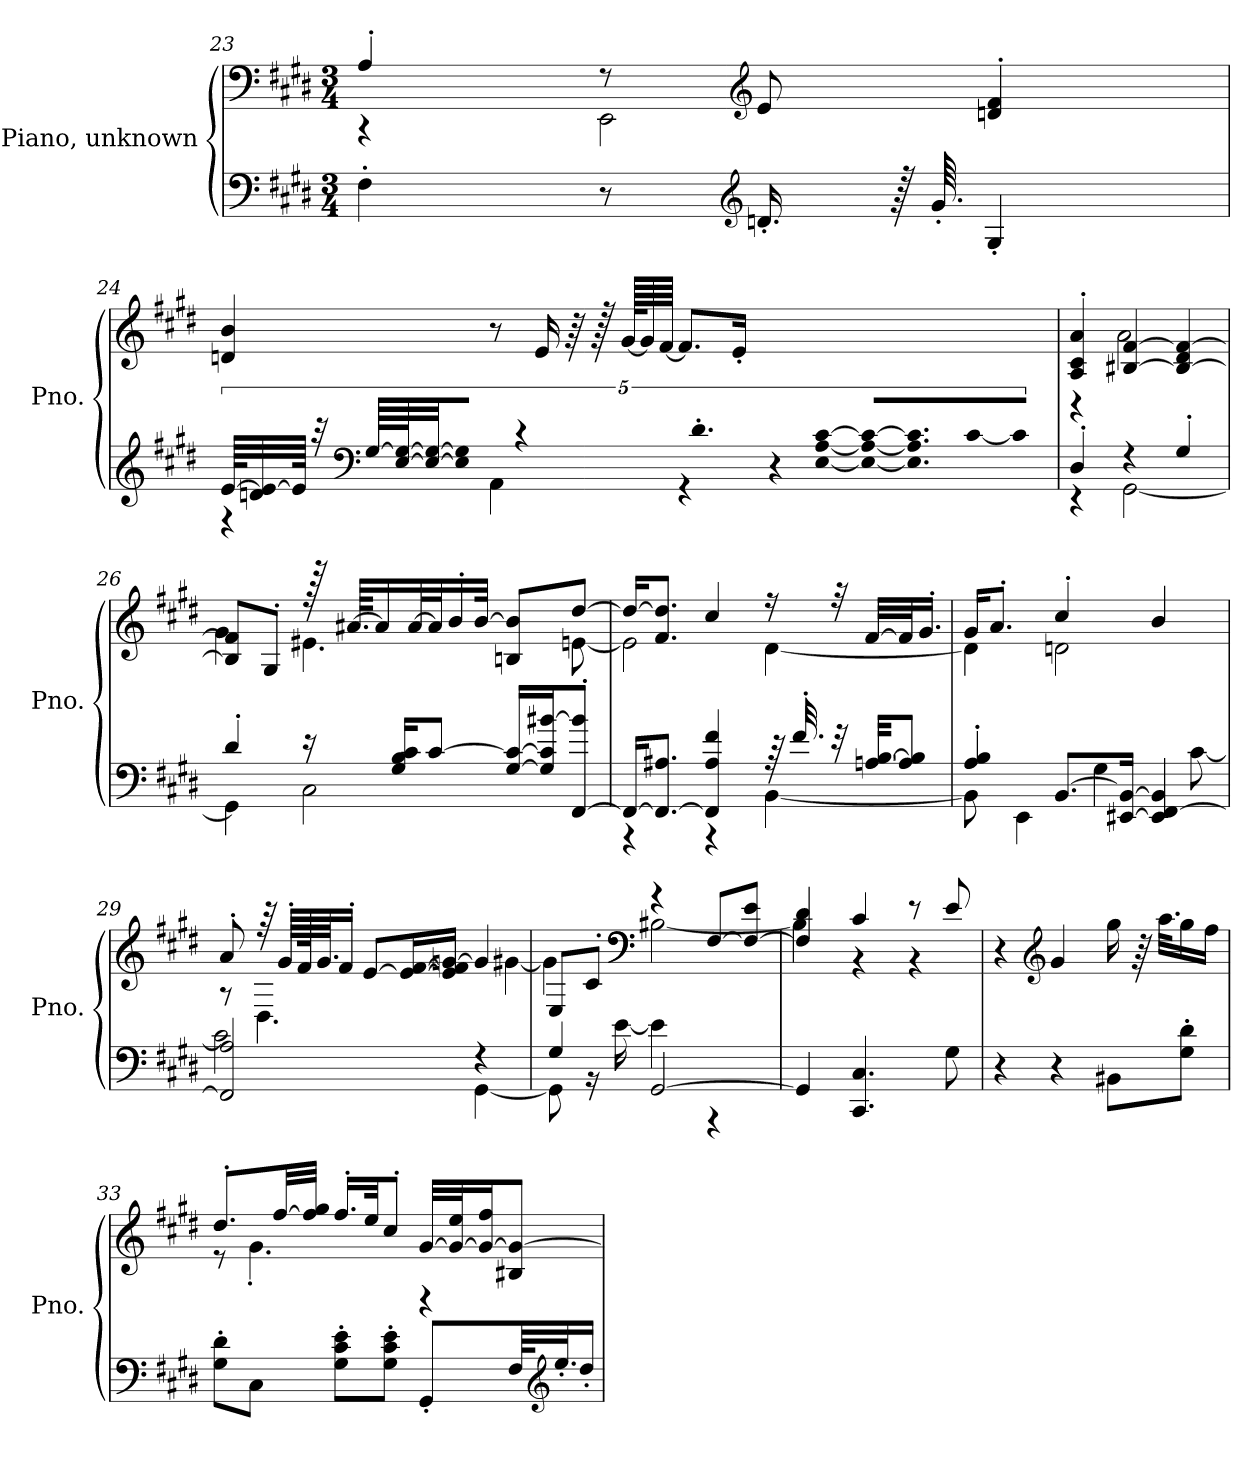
**kern	**kern
*part1	*part1
*staff2	*staff1
*I"Piano, unknown	*
*I'Pno.	*
*clefF4	*clefF4
*k[f#c#g#d#]	*k[f#c#g#d#]
*M3/4	*M3/4
=23	=23
*	*^
4F#'\	4A'/	4r
8r	8r	2EE\
*clefG2	*clefG2	*
16.dn'/	8e/	.
128r	.	.
64.g#'/	.	.
4G#'/	4dn/' 4f#/'	.
*	*v	*v
!!LO:LB:g=z
=24	=24
*^	*
[80e/KLLL	4r	4dn/ 4b/
40dn/ 40e/_	.	.
80e/JJJk]	.	.
40r	.	.
*clefF4	*	*
[80G#/LLLL	.	.
[80E/ 80G#/_J	.	.
40E/_ 40G#/_JJ	.	.
8E/] 8G#/]J	.	.
8r	4AA\	8r
16.d'/	.	16e/
.	.	64r
.	.	128r
.	.	[128g#/KLLLL
64r	.	64g#/]
[64E/ [64A/ [64c#/	.	[64f#/JJJJ
8E/_ 8A/_ 8c#/_L	4r	8.f#/L]
32.E/] 32.A/] 32.c#/]LL	.	.
[64c#/JK	.	.
16c#/JJ]	.	16e'/Jk
=25	=25	=25
*	*	*^
4D#'/	4r	4A/' 4c#/' 4a/'	4r
4r	[2GG#\	[4B#X/ [4f#/	2a\
4G#'/	.	4B#/_ 4d#/ 4f#/_	.
!!LO:LB:g=z	!!
=26	=26	=26	=26
4d#'/	4GG#\]	8B#/] 8f#/]L	4g#\
.	.	8G#'/J	.
16r	2C#\	128r	4.e#X\
.	.	[64.a#X/KKLL	.
.	.	16a#/]	.
16G#/ 16B/ 16c#/KL	.	.	.
.	.	[32a#/L	.
[8c#/J	.	32a#/J]	.
.	.	16b'/	.
.	.	[32b/JJk	.
[16G#/ 16c#/_LL	.	8Bn/ 8b/]L	.
16G#/] 16c#/] [16b#X/J	.	.	.
[8FF#/' 8b#/]'J	.	[8dd#/J	[8en\
=27	=27	=27	=27
16FF#/KL_	4r	16dd#/KL_	2e\]
8.FF#/_ 8.A#X/J	.	8.f#/ 8.dd#/]J	.
4FF#/] 4A#/ 4f#/	4r	4cc#/	.
64r	[4BB\	16r	[4d#\
32.f#'/	.	.	.
32r	.	32r	.
[32An/ [32B/KKL	.	[32f#/LLL	.
8A/] 8B/]J	.	32f#/J]	.
.	.	16.g#'/JJ	.
!!LO:LB:g=z	!!
=28	=28	=28	=28
4A/' 4B/'	8BB\]	16g#/KL	4d#\]
.	.	8.a'/J	.
.	4EE\	.	.
[8.BB/L	.	4cc#'/	2dn\
.	4G#\	.	.
[16EE#X/ 16BB/_Jk	.	.	.
4EE#/] [4FF#/ 4BB/]	.	4b/	.
.	[8c#\	.	.
=29	=29	=29	=29
2FF#/] 2A/	2c#\]	8a'/	8r
.	.	64r	4.D#\
.	.	64g#'/LLLL	.
.	.	128f#/K	.
.	.	64.g#/JJ	.
.	.	16f#'/JJ	.
.	.	[8e/L	.
.	.	16e/_ [16f#/L	.
.	.	16e/] 16f#/] [16gn/JJ	.
4r	[4GG#\	4g/]	[4g#X\
=30	=30	=30	=30
4G#/	8GG#\]	8E/L	4g#\]
.	16r	8c#'/J	.
.	[16e\	.	.
*	*	*clefF4	*
[2GG#/	4e\]	4r	[2B#X\
.	4r	[8F#/L	.
.	.	8F#/_ 8e/J	.
*v	*v	*	*
!!LO:LB:g=z	!!
=31	=31	=31
4GG#/]	4F#/] 4d#/	4B#\]
4.CC#/ 4.C#/	4c#/	4r
.	8r	4r
8G#\	8e/	.
*	*v	*v
=32	=32
4r	4r
*	*clefG2
4r	4g#/
8BB#X\L	16gg#\
.	64r
.	32.aa\KLL
8G#\' 8d#\'J	16gg#\
.	16ff#\JJ
=33	=33
*	*^
8G#\' 8d#\'L	8.dd#'/L	8r
8C#\J	.	4.g#'\
.	[32ff#/LL	.
.	32ff#/] 32gg#/JJJ	.
8G#\' 8c#\' 8e\'L	16.ff#'/LL	.
.	32ee/JK	.
8G#\' 8c#\' 8e\'J	8cc#'/J	.
8GG#'/L	[32g#/LLL	4r
.	32g#/_ 32ee/J	.
.	16g#/_ 16ff#/J	.
64F#/KLL	8B#X/ 8g#/_J	.
*clefG2	*	*
32.ee'/J	.	.
16dd#'/JJ	.	.
*	*v	*v
=	=
*-	*-
